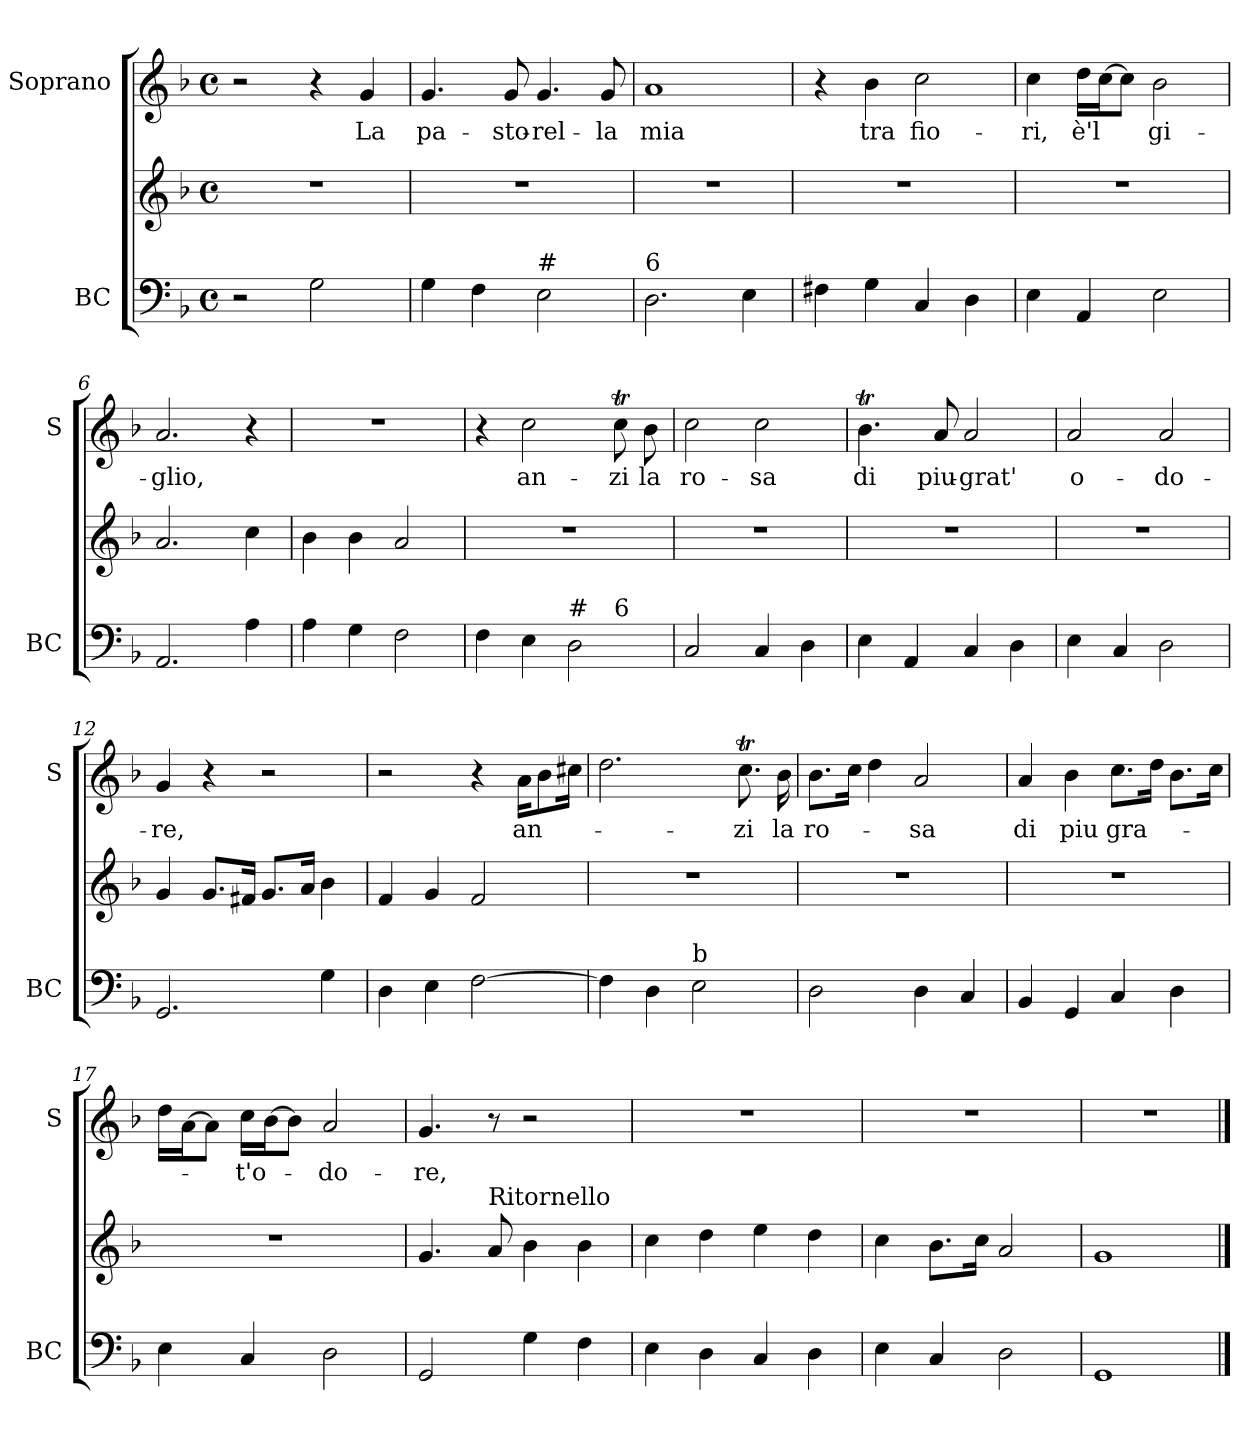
**kern	**kern	**kern	**text
*part2	*part2	*part1	*part1
*staff3	*staff2	*staff1	*staff1
*I"BC	*	*I"Soprano	*
*I'BC	*	*I'S	*
*clefF4	*clefG2	*clefG2	*
*k[b-]	*k[b-]	*k[b-]	*
*F:	*F:	*F:	*
*M4/4	*M4/4	*M4/4	*
*met(c)	*met(c)	*met(c)	*
=1	=1	=1	=1
2r	1r	2r	.
2G\	.	4r	.
!	!	!	!LO:LY:b
.	.	4g/	La
=2	=2	=2	=2
!	!	!	!LO:LY:b
4G\	1r	4.g/	pa-
4F\	.	.	.
!	!	!	!LO:LY:b
.	.	8g/	-sto-
!LO:TX:a:t=#	!	!	!
!	!	!	!LO:LY:b
2E\	.	4.g/	-rel-
!	!	!	!LO:LY:b
.	.	8g/	-la
=3	=3	=3	=3
!LO:TX:a:t=6	!	!	!
!	!	!	!LO:LY:b
2.D\	1r	1a	mia
4E\	.	.	.
=4	=4	=4	=4
4F#X\	1r	4r	.
!	!	!	!LO:LY:b
4G\	.	4b-\	tra
!	!	!	!LO:LY:b
4C/	.	2cc\	fio-
4D\	.	.	.
!!LO:LB:g=z
=5	=5	=5	=5
!	!	!	!LO:LY:b
4E\	1r	4cc\	-ri,
!	!	!	!LO:LY:b
4AA/	.	16dd\LL	è'l
.	.	[16cc\J	.
.	.	8cc\J]	.
!	!	!	!LO:LY:b
2E\	.	2b-\	gi-
=6	=6	=6	=6
!	!	!	!LO:LY:b
2.AA/	2.a/	2.a/	-glio,
4A\	4cc\	4r	.
=7	=7	=7	=7
4A\	4b-\	1r	.
4G\	4b-\	.	.
2F\	2a/	.	.
=8	=8	=8	=8
*^	*	*	*
4F\	2.ryy	1r	4r	.
!	!	!	!	!LO:LY:b
4E\	.	.	2cc\	an-
!LO:TX:a:t=#	!	!	!	!
2D\	.	.	.	.
!	!LO:TX:a:t=6	!	!	!
!	!	!	!	!LO:LY:b
.	4ryy	.	8ccT\	-zi
!	!	!	!	!LO:LY:b
.	.	.	8b-\	la
=9	=9	=9	=9	=9
!LO:TX:a:t=-natural	!	!	!	!
!	!	!	!	!LO:LY:b
*v	*v	*	*	*
2C/	1r	2cc\	ro-
!	!	!	!LO:LY:b
4C/	.	2cc\	-sa
4D\	.	.	.
!!LO:LB:g=z
=10	=10	=10	=10
!	!	!	!LO:LY:b
4E\	1r	4.b-T\	di
4AA/	.	.	.
!	!	!	!LO:LY:b
.	.	8a/	piu-
!	!	!	!LO:LY:b
4C/	.	2a/	-grat'
4D\	.	.	.
=11	=11	=11	=11
!	!	!	!LO:LY:b
4E\	1r	2a/	o-
4C/	.	.	.
!	!	!	!LO:LY:b
2D\	.	2a/	-do-
=12	=12	=12	=12
!	!	!	!LO:LY:b
2.GG/	4g/	4g/	-re,
.	8.g/L	4r	.
.	16f#X/Jk	.	.
.	8.g/L	2r	.
.	16a/Jk	.	.
4G\	4b-\	.	.
=13	=13	=13	=13
4D\	4f/	2r	.
4E\	4g/	.	.
[2F\	2f/	4r	.
!	!	!	!LO:LY:b
.	.	16a\KL	an-
.	.	8b-\	.
.	.	16cc#X\Jk	.
!!LO:PB:g=z
=14	=14	=14	=14
4F\]	1r	2.dd\	.
4D\	.	.	.
!LO:TX:a:t=b	!	!	!
2E\	.	.	.
!	!	!	!LO:LY:b
.	.	8.ccT\	-zi
!	!	!	!LO:LY:b
.	.	16b-\	la
=15	=15	=15	=15
!	!	!	!LO:LY:b
2D\	1r	8.b-\L	ro-
.	.	16cc\Jk	.
.	.	4dd\	.
!	!	!	!LO:LY:b
4D\	.	2a/	-sa
4C/	.	.	.
=16	=16	=16	=16
!	!	!	!LO:LY:b
4BB-/	1r	4a/	di
!	!	!	!LO:LY:b
4GG/	.	4b-\	piu
!	!	!	!LO:LY:b
4C/	.	8.cc\L	gra-
.	.	16dd\Jk	.
4D\	.	8.b-\L	.
.	.	16cc\Jk	.
=17	=17	=17	=17
4E\	1r	16dd\LL	.
.	.	[16a\J	.
.	.	8a\J]	.
!	!	!	!LO:LY:b
4C/	.	16cc\LL	-t'o-
.	.	[16b-\J	.
.	.	8b-\J]	.
!	!	!	!LO:LY:b
2D\	.	2a/	-do-
!!LO:LB:g=z
=18	=18	=18	=18
!	!	!	!LO:LY:b
2GG/	4.g/	4.g/	-re,
!	!LO:TX:a:t=Ritornello	!	!
.	8a/	8r	.
4G\	4b-\	2r	.
4F\	4b-\	.	.
=19	=19	=19	=19
4E\	4cc\	1r	.
4D\	4dd\	.	.
4C/	4ee\	.	.
4D\	4dd\	.	.
=20	=20	=20	=20
4E\	4cc\	1r	.
4C/	8.b-\L	.	.
.	16cc\Jk	.	.
2D\	2a/	.	.
=21	=21	=21	=21
1GG	1g	1r	.
==	==	==	==
*-	*-	*-	*-
